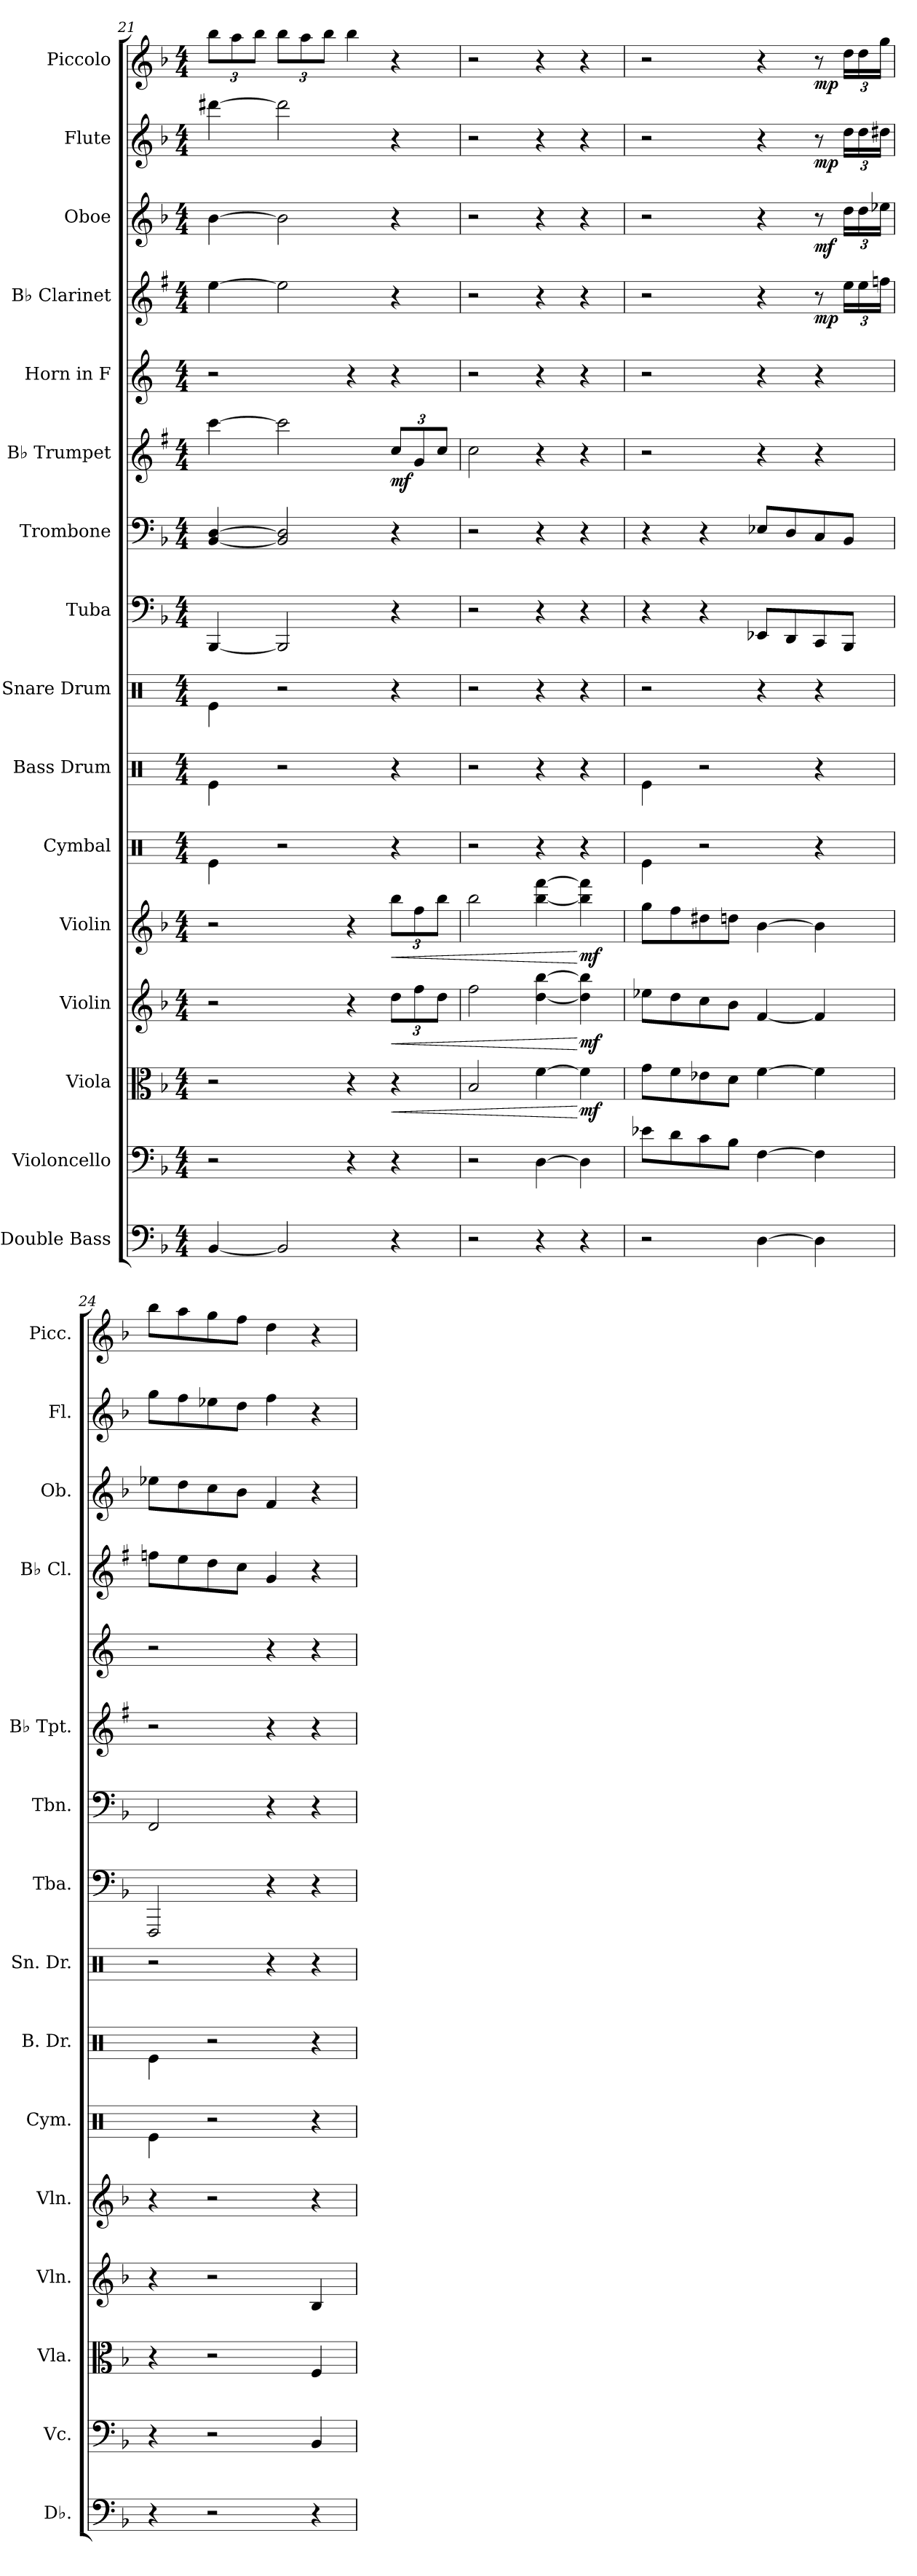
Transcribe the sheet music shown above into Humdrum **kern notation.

**kern	**kern	**kern	**dynam	**kern	**dynam	**kern	**dynam	**kern	**kern	**kern	**kern	**kern	**kern	**dynam	**kern	**kern	**dynam	**kern	**dynam	**kern	**dynam	**kern	**dynam
*part16	*part15	*part14	*part14	*part13	*part13	*part12	*part12	*part11	*part10	*part9	*part8	*part7	*part6	*part6	*part5	*part4	*part4	*part3	*part3	*part2	*part2	*part1	*part1
*staff16	*staff15	*staff14	*staff14	*staff13	*staff13	*staff12	*staff12	*staff11	*staff10	*staff9	*staff8	*staff7	*staff6	*staff6	*staff5	*staff4	*staff4	*staff3	*staff3	*staff2	*staff2	*staff1	*staff1
*I"Double Bass	*I"Violoncello	*I"Viola	*	*I"Violin	*	*I"Violin	*	*I"Cymbal	*I"Bass Drum	*I"Snare Drum	*I"Tuba	*I"Trombone	*I"B♭ Trumpet	*	*I"Horn in F	*I"B♭ Clarinet	*	*I"Oboe	*	*I"Flute	*	*I"Piccolo	*
*I'Db.	*I'Vc.	*I'Vla.	*	*I'Vln.	*	*I'Vln.	*	*I'Cym.	*I'B. Dr.	*I'Sn. Dr.	*I'Tba.	*I'Tbn.	*I'B♭ Tpt.	*	*	*I'B♭ Cl.	*	*I'Ob.	*	*I'Fl.	*	*I'Picc.	*
*clefF4	*clefF4	*clefC3	*	*clefG2	*	*clefG2	*	*clefX	*clefX	*clefX	*clefF4	*clefF4	*clefG2	*	*clefG2	*clefG2	*	*clefG2	*	*clefG2	*	*clefG2	*
*ITrd7c12	*	*	*	*	*	*	*	*	*	*	*	*	*ITrd1c2	*	*ITrd4c7	*ITrd1c2	*	*	*	*	*	*ITrd-7c-12	*
*k[b-]	*k[b-]	*k[b-]	*	*k[b-]	*	*k[b-]	*	*k[]	*k[]	*k[]	*k[b-]	*k[b-]	*k[b-]	*	*k[b-]	*k[b-]	*	*k[b-]	*	*k[b-]	*	*k[b-]	*
*M4/4	*M4/4	*M4/4	*	*M4/4	*	*M4/4	*	*M4/4	*M4/4	*M4/4	*M4/4	*M4/4	*M4/4	*	*M4/4	*M4/4	*	*M4/4	*	*M4/4	*	*M4/4	*
*	*	*	*	*	*	*	*	*	*	*	*	*	*	*	*	*	*	*	*	*	*	*Xbrackettup	*
=21	=21	=21	=21	=21	=21	=21	=21	=21	=21	=21	=21	=21	=21	=21	=21	=21	=21	=21	=21	=21	=21	=21	=21
[4BBB-/	2r	2r	.	2r	.	2r	.	4Re\	4Re\	4Re\	[4BBB-/	[4BB-/ [4D/	[4bb-\	.	2r	[4dd\	.	[4b-\	.	[4ddd#X\	.	12bbb-\L	.
.	.	.	.	.	.	.	.	.	.	.	.	.	.	.	.	.	.	.	.	.	.	12aaa\	.
.	.	.	.	.	.	.	.	.	.	.	.	.	.	.	.	.	.	.	.	.	.	12bbb-\J	.
2BBB-/]	.	.	.	.	.	.	.	2r	2r	2r	2BBB-/]	2BB-/] 2D/]	2bb-\]	.	.	2dd\]	.	2b-\]	.	2ddd#\]	.	12bbb-\L	.
.	.	.	.	.	.	.	.	.	.	.	.	.	.	.	.	.	.	.	.	.	.	12aaa\	.
.	.	.	.	.	.	.	.	.	.	.	.	.	.	.	.	.	.	.	.	.	.	12bbb-\J	.
.	4r	4r	.	4r	.	4r	.	.	.	.	.	.	.	.	4r	.	.	.	.	.	.	4bbb-\	.
!	!	!	!LO:HP:b	!	!	!	!	!	!	!	!	!	!	!	!	!	!	!	!	!	!	!	!
*	*	*	*	*Xbrackettup	*	*	*	*	*	*	*	*	*	*	*	*	*	*	*	*	*	*	*
!	!	!	!	!	!LO:HP:b	!	!	!	!	!	!	!	!	!	!	!	!	!	!	!	!	!	!
*	*	*	*	*	*	*Xbrackettup	*	*	*	*	*	*	*	*	*	*	*	*	*	*	*	*	*
!	!	!	!	!	!	!	!LO:HP:b	!	!	!	!	!	!	!	!	!	!	!	!	!	!	!	!
*	*	*	*	*	*	*	*	*	*	*	*	*	*Xbrackettup	*	*	*	*	*	*	*	*	*	*
!	!	!	!	!	!	!	!	!	!	!	!	!	!	!LO:DY:b	!	!	!	!	!	!	!	!	!
4r	4r	4r	<	12dd\L	<	12bb-\L	<	4r	4r	4r	4r	4r	12b-/L	mf	4r	4r	.	4r	.	4r	.	4r	.
.	.	.	.	12ff\	.	12ff\	.	.	.	.	.	.	12f/	.	.	.	.	.	.	.	.	.	.
.	.	.	.	12dd\J	.	12bb-\J	.	.	.	.	.	.	12b-/J	.	.	.	.	.	.	.	.	.	.
=22	=22	=22	=22	=22	=22	=22	=22	=22	=22	=22	=22	=22	=22	=22	=22	=22	=22	=22	=22	=22	=22	=22	=22
2r	2r	2B-/	.	2ff\	.	2bb-\	.	2r	2r	2r	2r	2r	2b-\	.	2r	2r	.	2r	.	2r	.	2r	.
4r	[4D\	[4f\	.	[4dd\ [4bb-\	.	[4bb-\ [4fff\	.	4r	4r	4r	4r	4r	4r	.	4r	4r	.	4r	.	4r	.	4r	.
!	!	!	!LO:DY:n=1:b	!	!LO:DY:n=1:b	!	!LO:DY:n=1:b	!	!	!	!	!	!	!	!	!	!	!	!	!	!	!	!
4r	4D\]	4f\]	[ mf	4dd\] 4bb-\]	[ mf	4bb-\] 4fff\]	[ mf	4r	4r	4r	4r	4r	4r	.	4r	4r	.	4r	.	4r	.	4r	.
=23	=23	=23	=23	=23	=23	=23	=23	=23	=23	=23	=23	=23	=23	=23	=23	=23	=23	=23	=23	=23	=23	=23	=23
2r	8e-X\L	8g\L	.	8ee-X\L	.	8gg\L	.	4Re\	4Re\	2r	4r	4r	2r	.	2r	2r	.	2r	.	2r	.	2r	.
.	8d\	8f\	.	8dd\	.	8ff\	.	.	.	.	.	.	.	.	.	.	.	.	.	.	.	.	.
.	8c\	8e-X\	.	8cc\	.	8dd#X\	.	2r	2r	.	4r	4r	.	.	.	.	.	.	.	.	.	.	.
.	8B-\J	8d\J	.	8b-\J	.	8ddn\J	.	.	.	.	.	.	.	.	.	.	.	.	.	.	.	.	.
[4DD\	[4F\	[4f\	.	[4f/	.	[4b-\	.	.	.	4r	8EE-X/L	8E-X/L	4r	.	4r	4r	.	4r	.	4r	.	4r	.
.	.	.	.	.	.	.	.	.	.	.	8DD/	8D/	.	.	.	.	.	.	.	.	.	.	.
!	!	!	!	!	!	!	!	!	!	!	!	!	!	!	!	!	!LO:DY:b	!	!LO:DY:b	!	!LO:DY:b	!	!LO:DY:b
4DD\]	4F\]	4f\]	.	4f/]	.	4b-\]	.	4r	4r	4r	8CC/	8C/	4r	.	4r	8r	mp	8r	mf	8r	mp	8r	mp
*	*	*	*	*	*	*	*	*	*	*	*	*	*	*	*	*Xbrackettup	*	*Xbrackettup	*	*Xbrackettup	*	*	*
.	.	.	.	.	.	.	.	.	.	.	8BBB-/J	8BB-/J	.	.	.	24dd\LL	.	24dd\LL	.	24dd\LL	.	24ddd\LL	.
.	.	.	.	.	.	.	.	.	.	.	.	.	.	.	.	24dd\	.	24dd\	.	24dd\	.	24ddd\	.
.	.	.	.	.	.	.	.	.	.	.	.	.	.	.	.	24ee-X\JJ	.	24ee-X\JJ	.	24dd#X\JJ	.	24ggg\JJ	.
!!LO:PB:g=z
=24	=24	=24	=24	=24	=24	=24	=24	=24	=24	=24	=24	=24	=24	=24	=24	=24	=24	=24	=24	=24	=24	=24	=24
4r	4r	4r	.	4r	.	4r	.	4Re\	4Re\	2r	2FFF/	2FF/	2r	.	2r	8ee-X\L	.	8ee-X\L	.	8gg\L	.	8bbb-\L	.
.	.	.	.	.	.	.	.	.	.	.	.	.	.	.	.	8dd\	.	8dd\	.	8ff\	.	8aaa\	.
2r	2r	2r	.	2r	.	2r	.	2r	2r	.	.	.	.	.	.	8cc\	.	8cc\	.	8ee-X\	.	8ggg\	.
.	.	.	.	.	.	.	.	.	.	.	.	.	.	.	.	8b-\J	.	8b-\J	.	8dd\J	.	8fff\J	.
.	.	.	.	.	.	.	.	.	.	4r	4r	4r	4r	.	4r	4f/	.	4f/	.	4ff\	.	4ddd\	.
4r	4BB-/	4F/	.	4B-/	.	4r	.	4r	4r	4r	4r	4r	4r	.	4r	4r	.	4r	.	4r	.	4r	.
=	=	=	=	=	=	=	=	=	=	=	=	=	=	=	=	=	=	=	=	=	=	=	=
*-	*-	*-	*-	*-	*-	*-	*-	*-	*-	*-	*-	*-	*-	*-	*-	*-	*-	*-	*-	*-	*-	*-	*-
